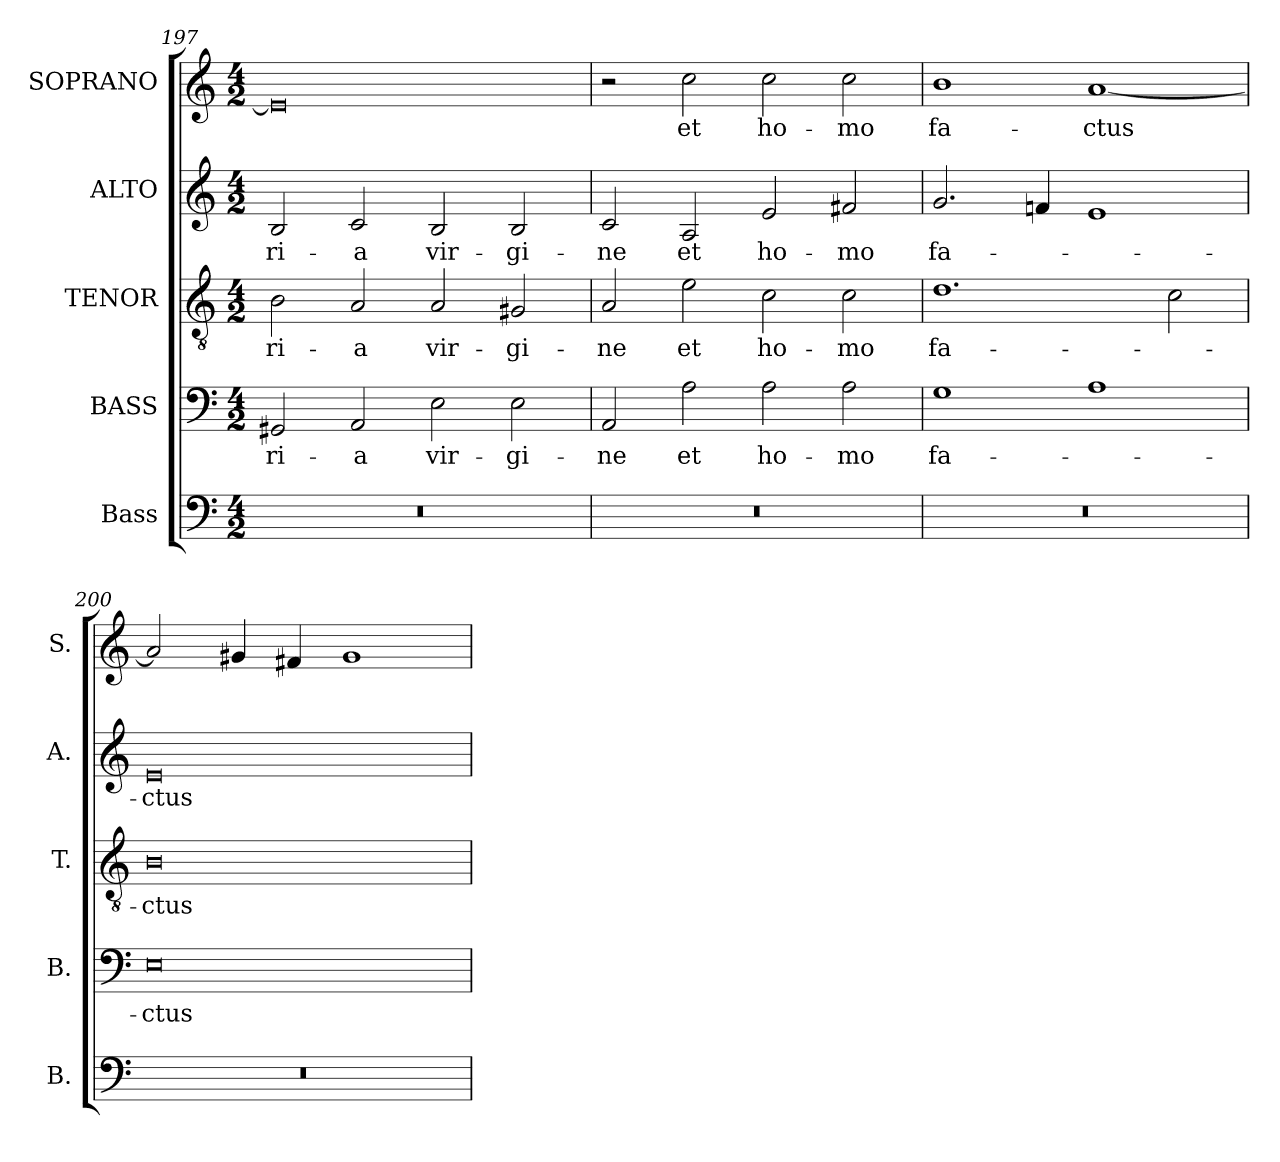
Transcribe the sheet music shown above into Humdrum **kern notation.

**kern	**kern	**text	**kern	**text	**kern	**text	**kern	**text
*part5	*part4	*part4	*part3	*part3	*part2	*part2	*part1	*part1
*staff5	*staff4	*staff4	*staff3	*staff3	*staff2	*staff2	*staff1	*staff1
*I"Bass	*I"BASS	*	*I"TENOR	*	*I"ALTO	*	*I"SOPRANO	*
*I'B.	*I'B.	*	*I'T.	*	*I'A.	*	*I'S.	*
*clefF4	*clefF4	*	*clefGv2	*	*clefG2	*	*clefG2	*
*	*	*	*ITrd7c12	*	*	*	*	*
*k[]	*k[]	*	*k[]	*	*k[]	*	*k[]	*
*C:	*C:	*	*C:	*	*C:	*	*C:	*
*M4/2	*M4/2	*	*M4/2	*	*M4/2	*	*M4/2	*
=197	=197	=197	=197	=197	=197	=197	=197	=197
!LO:N:vis=1	!	!	!	!	!	!	!	!
!	!	!LO:LY:b:color=#000000	!	!	!	!	!	!
!	!	!	!	!LO:LY:b:color=#000000	!	!	!	!
!	!	!	!	!	!	!LO:LY:b:color=#000000	!	!
0r	2GG#Xi/	-ri-	2BBi\	-ri-	2Bi/	-ri-	0ei]	.
!	!	!LO:LY:b:color=#000000	!	!	!	!	!	!
!	!	!	!	!LO:LY:b:color=#000000	!	!	!	!
!	!	!	!	!	!	!LO:LY:b:color=#000000	!	!
.	2AAi/	-a	2AAi/	-a	2ci/	-a	.	.
!	!	!LO:LY:b:color=#000000	!	!	!	!	!	!
!	!	!	!	!LO:LY:b:color=#000000	!	!	!	!
!	!	!	!	!	!	!LO:LY:b:color=#000000	!	!
.	2Ei\	vir-	2AAi/	vir-	2Bi/	vir-	.	.
!	!	!LO:LY:b:color=#000000	!	!	!	!	!	!
!	!	!	!	!LO:LY:b:color=#000000	!	!	!	!
!	!	!	!	!	!	!LO:LY:b:color=#000000	!	!
.	2Ei\	-gi-	2GG#Xi/	-gi-	2Bi/	-gi-	.	.
=198	=198	=198	=198	=198	=198	=198	=198	=198
!LO:N:vis=1	!	!	!	!	!	!	!	!
!	!	!LO:LY:b:color=#000000	!	!	!	!	!	!
!	!	!	!	!LO:LY:b:color=#000000	!	!	!	!
!	!	!	!	!	!	!LO:LY:b:color=#000000	!	!
0r	2AAi/	-ne	2AAi/	-ne	2ci/	-ne	2r	.
!	!	!LO:LY:b:color=#000000	!	!	!	!	!	!
!	!	!	!	!LO:LY:b:color=#000000	!	!	!	!
!	!	!	!	!	!	!LO:LY:b:color=#000000	!	!
!	!	!	!	!	!	!	!	!LO:LY:b:color=#000000
.	2Ai\	et	2Ei\	et	2Ai/	et	2cci\	et
!	!	!LO:LY:b:color=#000000	!	!	!	!	!	!
!	!	!	!	!LO:LY:b:color=#000000	!	!	!	!
!	!	!	!	!	!	!LO:LY:b:color=#000000	!	!
!	!	!	!	!	!	!	!	!LO:LY:b:color=#000000
.	2Ai\	ho-	2Ci\	ho-	2ei/	ho-	2cci\	ho-
!	!	!LO:LY:b:color=#000000	!	!	!	!	!	!
!	!	!	!	!LO:LY:b:color=#000000	!	!	!	!
!	!	!	!	!	!	!LO:LY:b:color=#000000	!	!
!	!	!	!	!	!	!	!	!LO:LY:b:color=#000000
.	2Ai\	-mo	2Ci\	-mo	2f#Xi/	-mo	2cci\	-mo
=199	=199	=199	=199	=199	=199	=199	=199	=199
!LO:N:vis=1	!	!	!	!	!	!	!	!
!	!	!LO:LY:b:color=#000000	!	!	!	!	!	!
!	!	!	!	!LO:LY:b:color=#000000	!	!	!	!
!	!	!	!	!	!	!LO:LY:b:color=#000000	!	!
!	!	!	!	!	!	!	!	!LO:LY:b:color=#000000
0r	1Gi	fa-	1.Di	fa-	2.gi/	fa-	1bi	fa-
.	.	.	.	.	4fni/	.	.	.
!	!	!	!	!	!	!	!	!LO:LY:b:color=#000000
.	1Ai	.	.	.	1ei	.	[1ai	-ctus
.	.	.	2Ci\	.	.	.	.	.
=200	=200	=200	=200	=200	=200	=200	=200	=200
!LO:N:vis=1	!	!	!	!	!	!	!	!
!	!	!LO:LY:b:color=#000000	!	!	!	!	!	!
!	!	!	!	!LO:LY:b:color=#000000	!	!	!	!
!	!	!	!	!	!	!LO:LY:b:color=#000000	!	!
0r	0Ei	-ctus	0BBi	-ctus	0ei	-ctus	2ai/]	.
.	.	.	.	.	.	.	4g#Xi/	.
.	.	.	.	.	.	.	4f#Xi/	.
.	.	.	.	.	.	.	1g#i	.
=	=	=	=	=	=	=	=	=
*-	*-	*-	*-	*-	*-	*-	*-	*-
